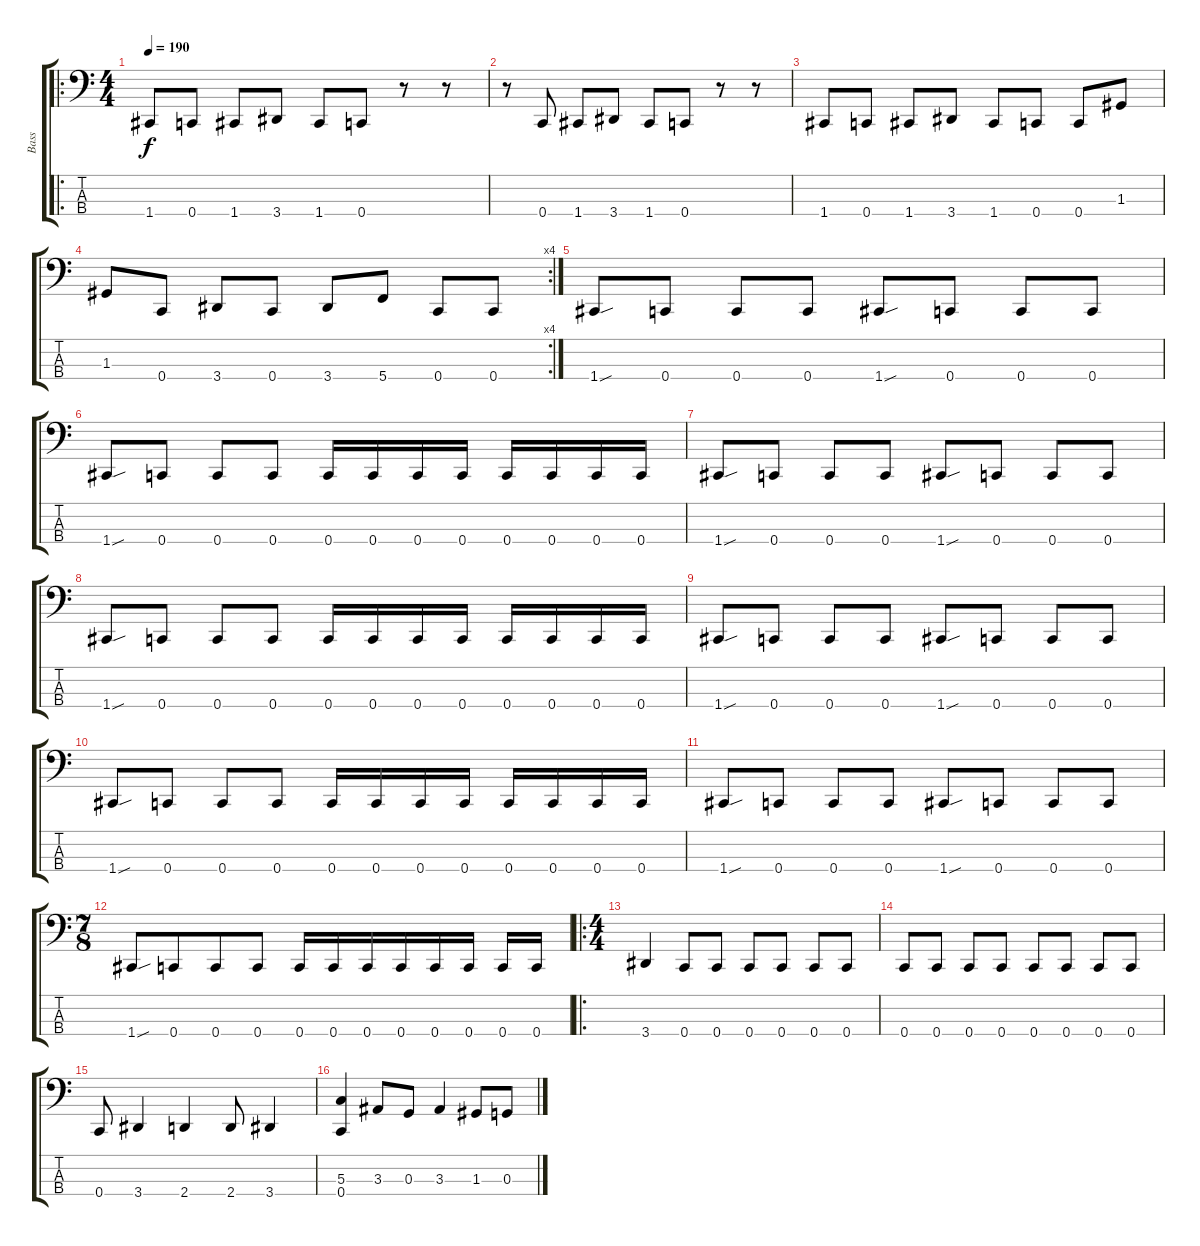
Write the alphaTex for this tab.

\track ("Bass" "Bass") {instrument electricbassfinger}
\staff {score tabs}
\tuning (F2 C2 G1 C1) {hide}
\ro
\ts (4 4)
\tempo 190
\clef f4
\ks c
1.4.8{dy f} 0.4.8 1.4.8 3.4.8 1.4.8 0.4.8 r.8 r.8 |
r.8 0.4.8 1.4.8 3.4.8 1.4.8 0.4.8 r.8 r.8 |
1.4.8 0.4.8 1.4.8 3.4.8 1.4.8 0.4.8 0.4.8 1.3.8 |
\rc 4
1.3.8 0.4.8 3.4.8 0.4.8 3.4.8 5.4.8 0.4.8 0.4.8 |
1.4{sou}.8 0.4.8 0.4.8 0.4.8 1.4{sou}.8 0.4.8 0.4.8 0.4.8 |
1.4{sou}.8 0.4.8 0.4.8 0.4.8 0.4.16 0.4.16 0.4.16 0.4.16 0.4.16 0.4.16 0.4.16 0.4.16 |
1.4{sou}.8 0.4.8 0.4.8 0.4.8 1.4{sou}.8 0.4.8 0.4.8 0.4.8 |
1.4{sou}.8 0.4.8 0.4.8 0.4.8 0.4.16 0.4.16 0.4.16 0.4.16 0.4.16 0.4.16 0.4.16 0.4.16 |
1.4{sou}.8 0.4.8 0.4.8 0.4.8 1.4{sou}.8 0.4.8 0.4.8 0.4.8 |
1.4{sou}.8 0.4.8 0.4.8 0.4.8 0.4.16 0.4.16 0.4.16 0.4.16 0.4.16 0.4.16 0.4.16 0.4.16 |
1.4{sou}.8 0.4.8 0.4.8 0.4.8 1.4{sou}.8 0.4.8 0.4.8 0.4.8 |
\ts (7 8)
1.4{sou}.8 0.4.8 0.4.8 0.4.8 0.4.16 0.4.16 0.4.16 0.4.16 0.4.16 0.4.16 0.4.16 0.4.16 |
\ro
\ts (4 4)
3.4.4 0.4.8 0.4.8 0.4.8 0.4.8 0.4.8 0.4.8 |
0.4.8 0.4.8 0.4.8 0.4.8 0.4.8 0.4.8 0.4.8 0.4.8 |
0.4.8 3.4.4 2.4.4 2.4.8 3.4.4 |
(5.3 0.4).4 3.3.8 0.3.8 3.3.4 1.3.8 0.3.8
